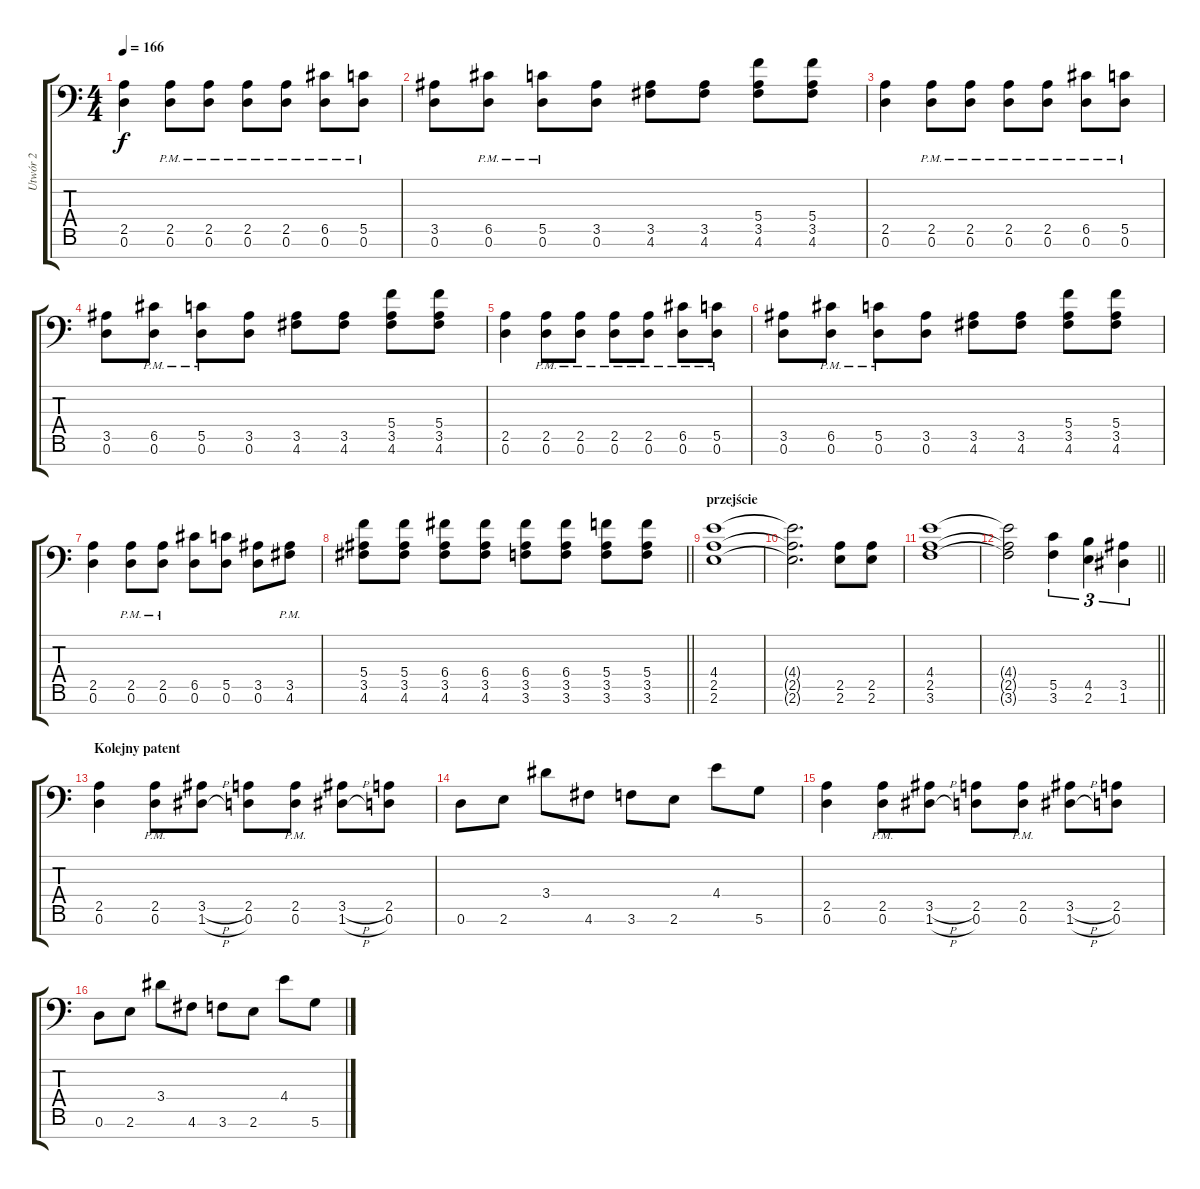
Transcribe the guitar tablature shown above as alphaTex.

\track ("Utwór 2" "Utwór 2") {instrument overdrivenguitar}
\staff {score tabs}
\tuning (D4 A3 F3 C3 G2 D2 A1) {hide}
\ts (4 4)
\tempo 166
\clef f4
\ks c
(2.5 0.6).4{dy f} (2.5{pm} 0.6{pm}).8 (2.5{pm} 0.6{pm}).8 (2.5{pm} 0.6{pm}).8 (2.5{pm} 0.6{pm}).8 (6.5{pm} 0.6{pm}).8 (5.5{pm} 0.6{pm}).8 |
(3.5 0.6).8 (6.5{pm} 0.6{pm}).8 (5.5{pm} 0.6{pm}).8 (3.5 0.6).8 (3.5 4.6).8 (3.5 4.6).8 (5.4 3.5 4.6).8 (5.4 3.5 4.6).8 |
(2.5 0.6).4 (2.5{pm} 0.6{pm}).8 (2.5{pm} 0.6{pm}).8 (2.5{pm} 0.6{pm}).8 (2.5{pm} 0.6{pm}).8 (6.5{pm} 0.6{pm}).8 (5.5{pm} 0.6{pm}).8 |
(3.5 0.6).8 (6.5{pm} 0.6{pm}).8 (5.5{pm} 0.6{pm}).8 (3.5 0.6).8 (3.5 4.6).8 (3.5 4.6).8 (5.4 3.5 4.6).8 (5.4 3.5 4.6).8 |
(2.5 0.6).4 (2.5{pm} 0.6{pm}).8 (2.5{pm} 0.6{pm}).8 (2.5{pm} 0.6{pm}).8 (2.5{pm} 0.6{pm}).8 (6.5{pm} 0.6{pm}).8 (5.5{pm} 0.6{pm}).8 |
(3.5 0.6).8 (6.5{pm} 0.6{pm}).8 (5.5{pm} 0.6{pm}).8 (3.5 0.6).8 (3.5 4.6).8 (3.5 4.6).8 (5.4 3.5 4.6).8 (5.4 3.5 4.6).8 |
(2.5 0.6).4 (2.5{pm} 0.6{pm}).8 (2.5{pm} 0.6{pm}).8 (6.5 0.6).8 (5.5 0.6).8 (3.5 0.6).8 (3.5{pm} 4.6{pm}).8 |
\barLineRight lightlight
(5.4 3.5 4.6).8 (5.4 3.5 4.6).8 (6.4 3.5 4.6).8 (6.4 3.5 4.6).8 (6.4 3.5 3.6).8 (6.4 3.5 3.6).8 (5.4 3.5 3.6).8 (5.4 3.5 3.6).8 |
\section ("" "przejście")
(4.4 2.5 2.6).1 |
(4.4{t} 2.5{t} 2.6{t}).2{d} (2.5 2.6).8 (2.5 2.6).8 |
(4.4 2.5 3.6).1 |
\barLineRight lightlight
(4.4{t} 2.5{t} 3.6{t}).2 (5.5 3.6).4{tu (3 2)} (4.5 2.6).4{tu (3 2)} (3.5 1.6).4{tu (3 2)} |
\section ("" "Kolejny patent")
(2.5 0.6).4 (2.5{pm} 0.6{pm}).8 (3.5{h} 1.6{h}).8 (2.5 0.6).8 (2.5{pm} 0.6{pm}).8 (3.5{h} 1.6{h}).8 (2.5 0.6).8 |
0.6.8 2.6.8 3.4.8 4.6.8 3.6.8 2.6.8 4.4.8 5.6.8 |
(2.5 0.6).4 (2.5{pm} 0.6{pm}).8 (3.5{h} 1.6{h}).8 (2.5 0.6).8 (2.5{pm} 0.6{pm}).8 (3.5{h} 1.6{h}).8 (2.5 0.6).8 |
0.6.8 2.6.8 3.4.8 4.6.8 3.6.8 2.6.8 4.4.8 5.6.8
